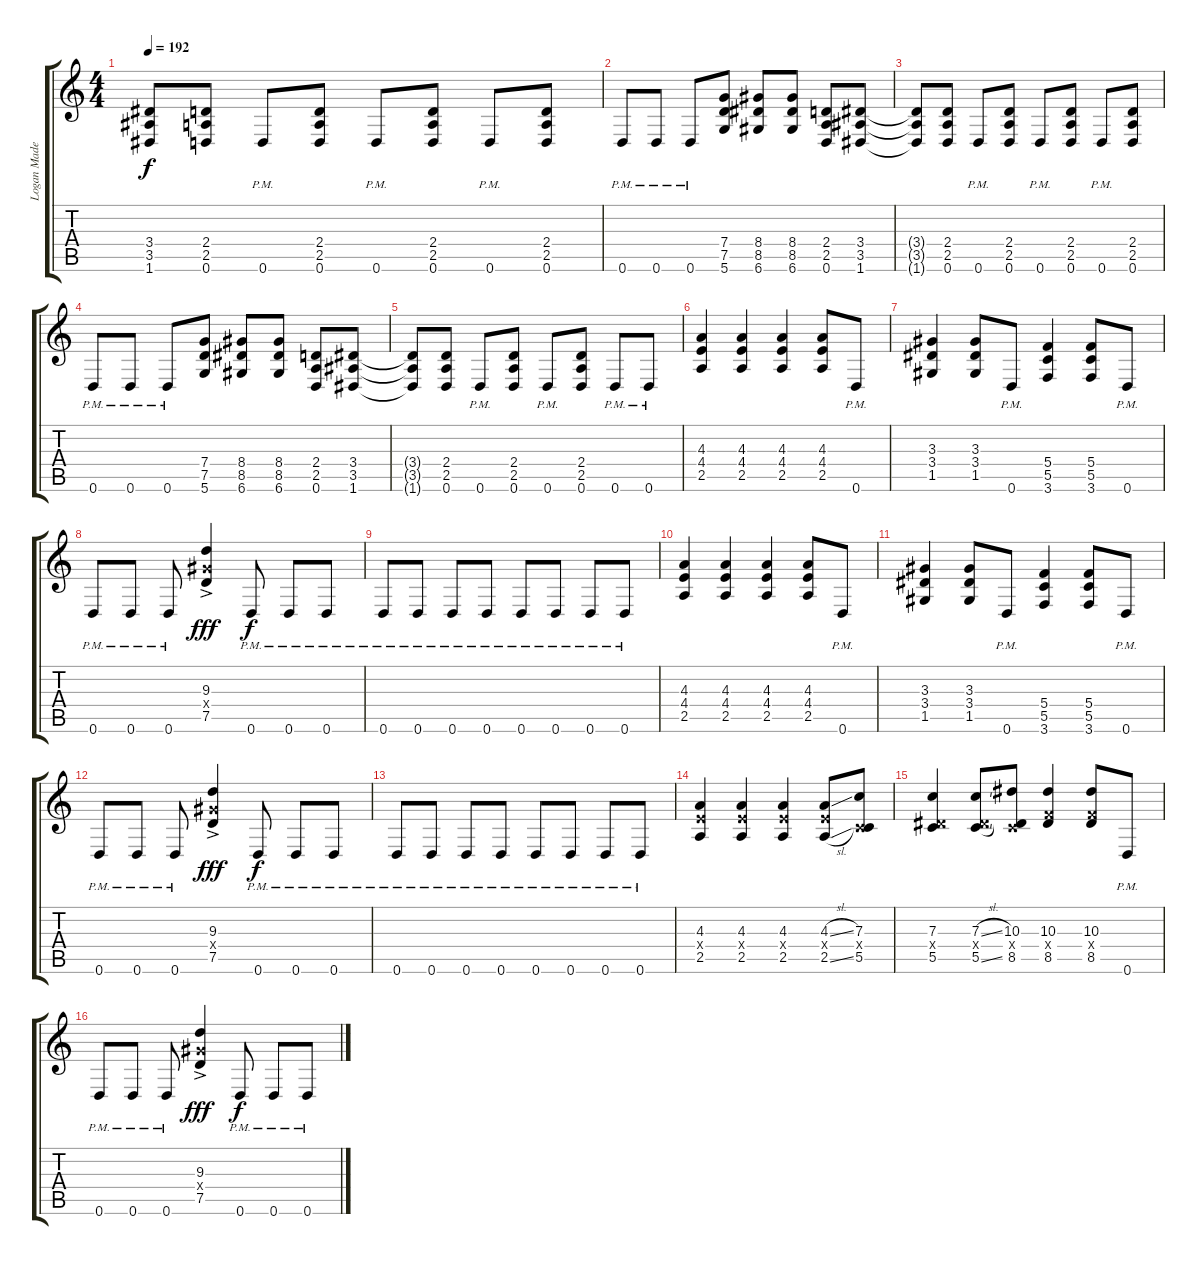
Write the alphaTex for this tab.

\track ("Logan Mader" "Logan Made") {instrument distortionguitar}
\staff {score tabs}
\tuning (D4 A3 F3 C3 G2 D2) {hide}
\ts (4 4)
\tempo 192
\clef g2
\ks c
(3.4{t} 3.5{t} 1.6{t}).8{dy f} (2.4 2.5 0.6).8 0.6{pm}.8 (2.4 2.5 0.6).8 0.6{pm}.8 (2.4 2.5 0.6).8 0.6{pm}.8 (2.4 2.5 0.6).8 |
0.6{pm}.8 0.6{pm}.8 0.6{pm}.8 (7.4 7.5 5.6).8 (8.4 8.5 6.6).8 (8.4 8.5 6.6).8 (2.4 2.5 0.6).8 (3.4 3.5 1.6).8 |
(3.4{t} 3.5{t} 1.6{t}).8 (2.4 2.5 0.6).8 0.6{pm}.8 (2.4 2.5 0.6).8 0.6{pm}.8 (2.4 2.5 0.6).8 0.6{pm}.8 (2.4 2.5 0.6).8 |
0.6{pm}.8 0.6{pm}.8 0.6{pm}.8 (7.4 7.5 5.6).8 (8.4 8.5 6.6).8 (8.4 8.5 6.6).8 (2.4 2.5 0.6).8 (3.4 3.5 1.6).8 |
(3.4{t} 3.5{t} 1.6{t}).8 (2.4 2.5 0.6).8 0.6{pm}.8 (2.4 2.5 0.6).8 0.6{pm}.8 (2.4 2.5 0.6).8 0.6{pm}.8 0.6{pm}.8 |
(4.3 4.4 2.5).4 (4.3 4.4 2.5).4 (4.3 4.4 2.5).4 (4.3 4.4 2.5).8 0.6{pm}.8 |
(3.3 3.4 1.5).4 (3.3 3.4 1.5).8 0.6{pm}.8 (5.4 5.5 3.6).4 (5.4 5.5 3.6).8 0.6{pm}.8 |
0.6{pm}.8 0.6{pm}.8 0.6{pm}.8 (9.3{ac} 8.4{x} 7.5{ac}).4{dy fff} 0.6{pm}.8{dy f} 0.6{pm}.8 0.6{pm}.8 |
0.6{pm}.8 0.6{pm}.8 0.6{pm}.8 0.6{pm}.8 0.6{pm}.8 0.6{pm}.8 0.6{pm}.8 0.6{pm}.8 |
(4.3 4.4 2.5).4 (4.3 4.4 2.5).4 (4.3 4.4 2.5).4 (4.3 4.4 2.5).8 0.6{pm}.8 |
(3.3 3.4 1.5).4 (3.3 3.4 1.5).8 0.6{pm}.8 (5.4 5.5 3.6).4 (5.4 5.5 3.6).8 0.6{pm}.8 |
0.6{pm}.8 0.6{pm}.8 0.6{pm}.8 (9.3{ac} 8.4{x} 7.5{ac}).4{dy fff} 0.6{pm}.8{dy f} 0.6{pm}.8 0.6{pm}.8 |
0.6{pm}.8 0.6{pm}.8 0.6{pm}.8 0.6{pm}.8 0.6{pm}.8 0.6{pm}.8 0.6{pm}.8 0.6{pm}.8 |
(4.3 4.4{x} 2.5).4 (4.3 4.4{x} 2.5).4 (4.3 4.4{x} 2.5).4 (4.3{sl} 4.4{x} 2.5{sl}).8 (7.3 0.4{x} 5.5).8 |
(7.3 3.4{x} 5.5).4 (7.3{sl} 3.4{x} 5.5{sl}).8 (10.3 0.4{x} 8.5).8 (10.3 5.4{x} 8.5).4 (10.3 5.4{x} 8.5).8 0.6{pm}.8 |
0.6{pm}.8 0.6{pm}.8 0.6{pm}.8 (9.3{ac} 8.4{x} 7.5{ac}).4{dy fff} 0.6{pm}.8{dy f} 0.6{pm}.8 0.6{pm}.8
